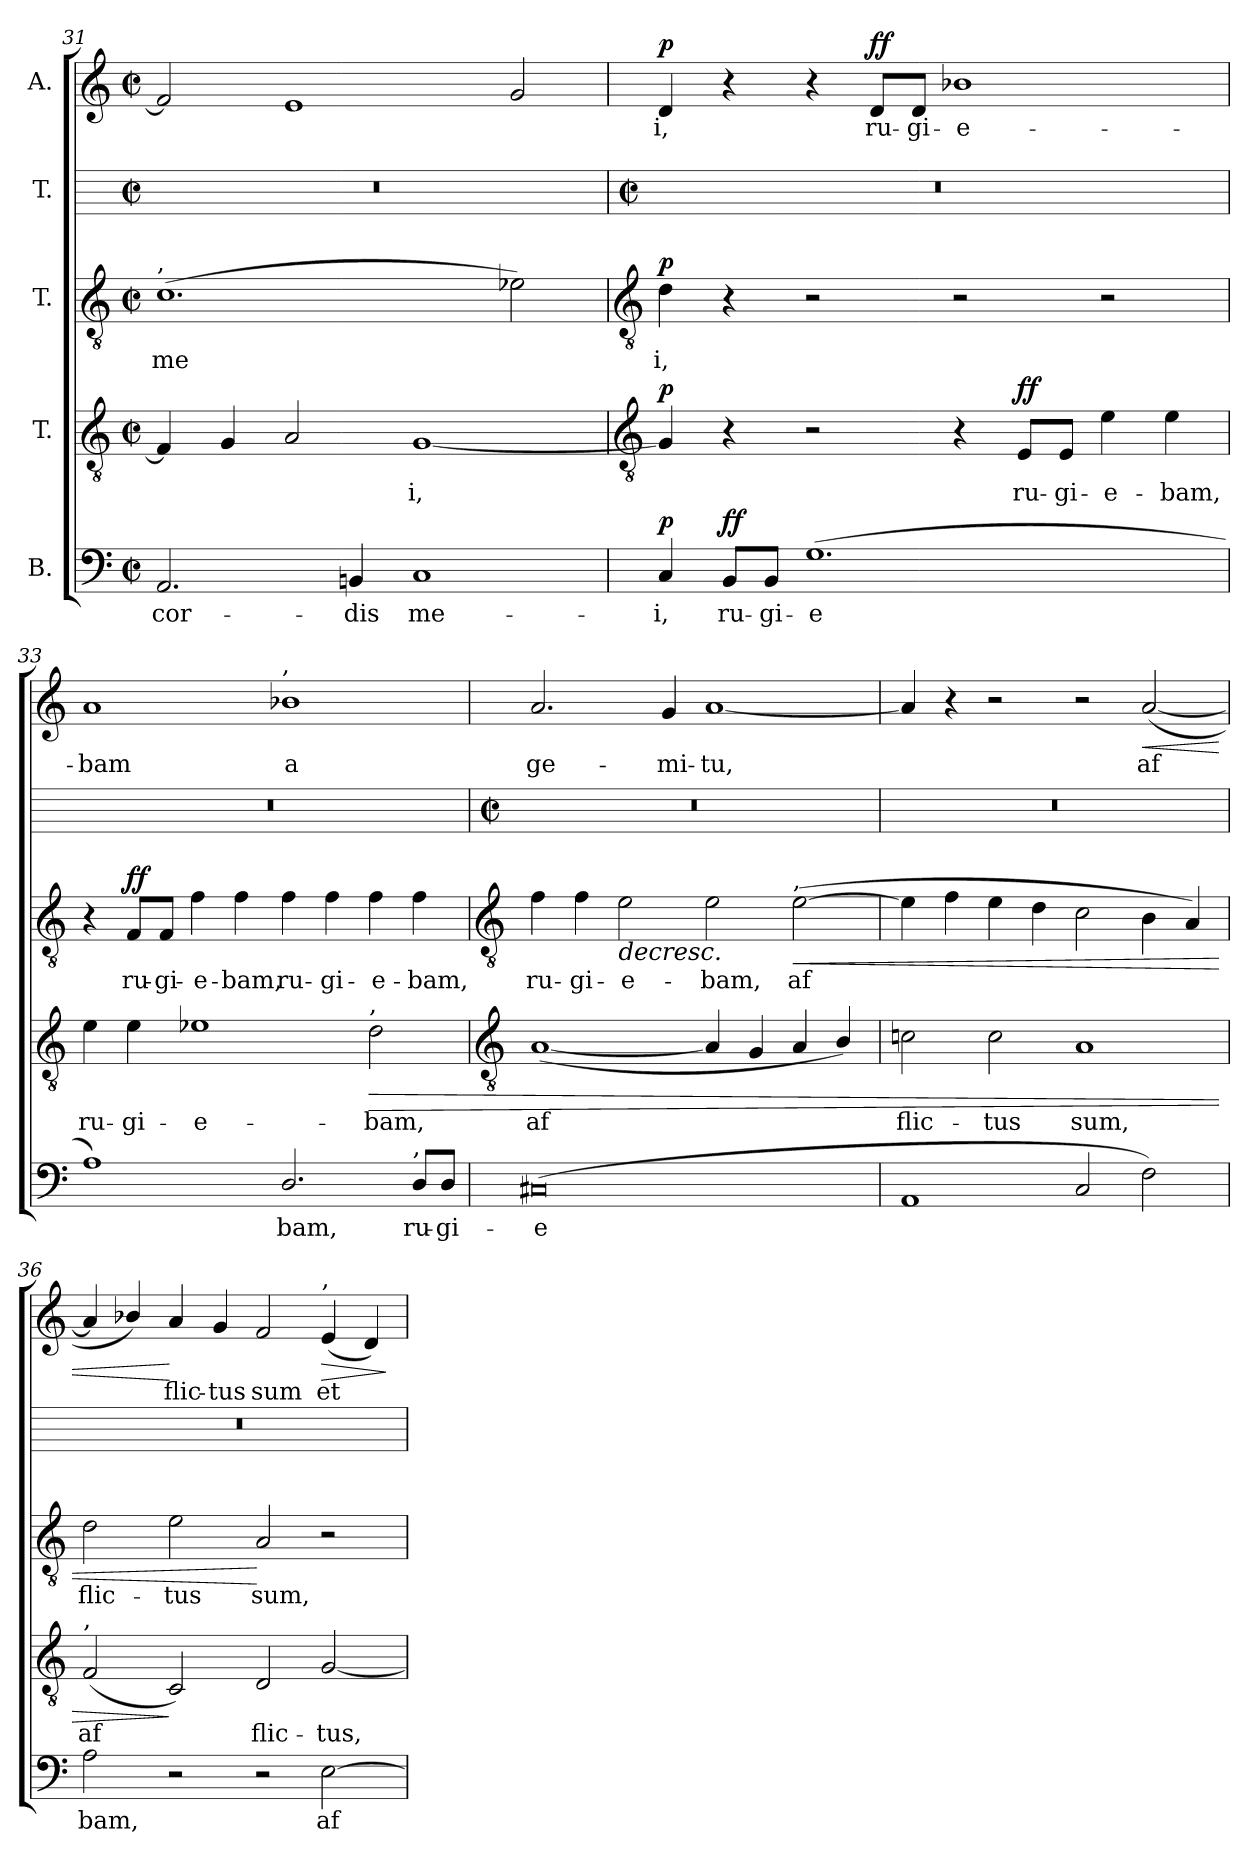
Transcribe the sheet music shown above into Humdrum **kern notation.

**kern	**text	**dynam	**kern	**text	**dynam	**kern	**text	**dynam	**kern	**kern	**text	**dynam
*part5	*part5	*part5	*part4	*part4	*part4	*part3	*part3	*part3	*part2	*part1	*part1	*part1
*staff5	*staff5	*staff5	*staff4	*staff4	*staff4	*staff3	*staff3	*staff3	*staff2	*staff1	*staff1	*staff1
*I"B.	*	*	*I"T.	*	*	*I"T.	*	*	*I"T.	*I"A.	*	*
*clefF4	*	*	*clefGv2	*	*	*clefGv2	*	*	*	*clefG2	*	*
*k[]	*	*	*k[]	*	*	*k[]	*	*	*	*k[]	*	*
*C:	*	*	*C:	*	*	*C:	*	*	*	*C:	*	*
*M4/2	*	*	*M4/2	*	*	*M4/2	*	*	*M4/2	*M4/2	*	*
*met(c|)	*	*	*met(c|)	*	*	*met(c|)	*	*	*met(c|)	*met(c|)	*	*
=31	=31	=31	=31	=31	=31	=31	=31	=31	=31	=31	=31	=31
!	!	!	!	!	!	!LO:TX:a:t=,	!	!	!	!	!	!
!	!LO:LY:b	!	!	!	!	!	!LO:LY:b	!	!	!	!	!
2.AA	cor-	.	4F]	.	.	(>1.c	me	.	0r	2f]	.	.
.	.	.	4G	.	.	.	.	.	.	.	.	.
.	.	.	2A	.	.	.	.	.	.	1e	.	.
!	!LO:LY:b	!	!	!	!	!	!	!	!	!	!	!
4BBn	-dis	.	.	.	.	.	.	.	.	.	.	.
!	!LO:LY:b	!	!	!LO:LY:b	!	!	!	!	!	!	!	!
1C	me-	.	[1G	i,	.	.	.	.	.	.	.	.
.	.	.	.	.	.	2e-X)	.	.	.	2g	.	.
!!LO:LB:g=z
=32	=32	=32	=32	=32	=32	=32	=32	=32	=32	=32	=32	=32
*	*	*	*clefGv2	*	*	*clefGv2	*	*	*	*	*	*
*	*	*	*	*	*	*	*	*	*M4/2	*	*	*
*	*	*	*	*	*	*	*	*	*met(c|)	*	*	*
!	!LO:LY:b	!LO:DY:a	!	!	!LO:DY:a	!	!LO:LY:b	!LO:DY:a	!	!	!LO:LY:b	!LO:DY:a
4C	-i,	p	4G]	.	p	4d	i,	p	0r	4d	i,	p
!	!LO:LY:b	!LO:DY:a	!	!	!	!	!	!	!	!	!	!
8BBL	ru-	ff	4r	.	.	4r	.	.	.	4r	.	.
!	!LO:LY:b	!	!	!	!	!	!	!	!	!	!	!
8BBJ	-gi-	.	.	.	.	.	.	.	.	.	.	.
!	!LO:LY:b	!	!	!	!	!	!	!	!	!	!	!
(>1.G	-e	.	2r	.	.	2r	.	.	.	4r	.	.
!	!	!	!	!	!	!	!	!	!	!	!LO:LY:b	!LO:DY:a
.	.	.	.	.	.	.	.	.	.	8dL	ru-	ff
!	!	!	!	!	!	!	!	!	!	!	!LO:LY:b	!
.	.	.	.	.	.	.	.	.	.	8dJ	-gi-	.
!	!	!	!	!	!	!	!	!	!	!	!LO:LY:b	!
.	.	.	4r	.	.	2r	.	.	.	1b-X	-e-	.
!	!	!	!	!LO:LY:b	!LO:DY:a	!	!	!	!	!	!	!
.	.	.	8EL	ru-	ff	.	.	.	.	.	.	.
!	!	!	!	!LO:LY:b	!	!	!	!	!	!	!	!
.	.	.	8EJ	-gi-	.	.	.	.	.	.	.	.
!	!	!	!	!LO:LY:b	!	!	!	!	!	!	!	!
.	.	.	4e	-e-	.	2r	.	.	.	.	.	.
!	!	!	!	!LO:LY:b	!	!	!	!	!	!	!	!
.	.	.	4e	-bam,	.	.	.	.	.	.	.	.
=33	=33	=33	=33	=33	=33	=33	=33	=33	=33	=33	=33	=33
!	!	!	!	!LO:LY:b	!	!	!	!	!	!	!LO:LY:b	!
1A)	.	.	4e	ru-	.	4r	.	.	0r	1a	-bam	.
!	!	!	!	!LO:LY:b	!	!	!LO:LY:b	!LO:DY:a	!	!	!	!
.	.	.	4e	-gi-	.	8FL	ru-	ff	.	.	.	.
!	!	!	!	!	!	!	!LO:LY:b	!	!	!	!	!
.	.	.	.	.	.	8FJ	-gi-	.	.	.	.	.
!	!	!	!	!LO:LY:b	!	!	!LO:LY:b	!	!	!	!	!
.	.	.	1e-X	-e-	.	4f	-e-	.	.	.	.	.
!	!	!	!	!	!	!	!LO:LY:b	!	!	!	!	!
.	.	.	.	.	.	4f	-bam,	.	.	.	.	.
!	!	!	!	!	!	!	!	!	!	!LO:TX:a:t=,	!	!
!	!LO:LY:b	!	!	!	!	!	!LO:LY:b	!	!	!	!LO:LY:b	!
2.D/	bam,	.	.	.	.	4f	ru-	.	.	1b-X	a	.
!	!	!	!	!	!	!	!LO:LY:b	!	!	!	!	!
.	.	.	.	.	.	4f	-gi-	.	.	.	.	.
!	!	!	!LO:TX:a:t=,	!	!	!	!	!	!	!	!	!
!	!	!	!	!LO:LY:b	!LO:HP:b	!	!LO:LY:b	!	!	!	!	!
.	.	.	2d	-bam,	>	4f	-e-	.	.	.	.	.
!LO:TX:a:t=,	!	!	!	!	!	!	!	!	!	!	!	!
!	!LO:LY:b	!	!	!	!	!	!LO:LY:b	!	!	!	!	!
8D/L	ru-	.	.	.	.	4f	-bam,	.	.	.	.	.
!	!LO:LY:b	!	!	!	!	!	!	!	!	!	!	!
8D/J	-gi-	.	.	.	.	.	.	.	.	.	.	.
!!LO:LB:g=z
=34	=34	=34	=34	=34	=34	=34	=34	=34	=34	=34	=34	=34
*	*	*	*clefGv2	*	*	*clefGv2	*	*	*	*	*	*
*	*	*	*	*	*	*	*	*	*M4/2	*	*	*
*	*	*	*	*	*	*	*	*	*met(c|)	*	*	*
!	!LO:LY:b	!	!	!LO:LY:b	!	!	!LO:LY:b	!	!	!	!LO:LY:b	!
(<0C#X	-e	.	(<[1A	af	.	4f	ru-	.	0r	2.a	ge-	.
!	!	!	!	!	!	!	!LO:LY:b	!	!	!	!	!
.	.	.	.	.	.	4f	-gi-	.	.	.	.	.
!	!	!	!	!	!	!	!LO:LY:b	!LO:HP:b	!	!	!	!
.	.	.	.	.	.	2e	-e-	>	.	.	.	.
!	!	!	!	!	!	!	!	!	!	!	!LO:LY:b	!
.	.	.	.	.	.	.	.	.	.	4g	-mi-	.
!	!	!	!	!	!	!	!LO:LY:b	!	!	!	!LO:LY:b	!
.	.	.	4A]	.	.	2e	-bam,	.	.	[1a	-tu,	.
.	.	.	4G	.	.	.	.	.	.	.	.	.
!	!	!	!	!	!	!LO:TX:a:t=,	!	!	!	!	!	!
!	!	!	!	!	!	!	!LO:LY:b	!LO:HP:b	!	!	!	!
.	.	.	4A	.	.	(>[2e	af	<	.	.	.	.
.	.	.	4B/)	.	.	.	.	.	.	.	.	.
=35	=35	=35	=35	=35	=35	=35	=35	=35	=35	=35	=35	=35
!	!	!	!	!LO:LY:b	!	!	!	!	!	!	!	!
1AA	.	.	2cn	flic-	.	4e]	.	.	0r	4a]	.	.
.	.	.	.	.	.	4f	.	.	.	4r	.	.
!	!	!	!	!LO:LY:b	!	!	!	!	!	!	!	!
.	.	.	2c	-tus	.	4e	.	.	.	2r	.	.
.	.	.	.	.	.	4d	.	]	.	.	.	.
!	!	!	!	!LO:LY:b	!	!	!	!	!	!	!	!
2C	.	.	1A	sum,	.	2c	.	.	.	2r	.	.
!	!	!	!	!	!	!	!	!	!	!	!LO:LY:b	!LO:HP:b
2F)	.	.	.	.	.	4B	.	.	.	(<[2a	af	<
.	.	.	.	.	.	4A)	.	.	.	.	.	.
=36	=36	=36	=36	=36	=36	=36	=36	=36	=36	=36	=36	=36
!	!	!	!LO:TX:a:t=,	!	!	!	!	!	!	!	!	!
!	!LO:LY:b	!	!	!LO:LY:b	!	!	!LO:LY:b	!	!	!	!	!
2A	bam,	.	(<2F	af	.	2d	flic-	.	0r	4a]	.	.
.	.	.	.	.	.	.	.	.	.	4b-X/)	.	.
!	!	!	!	!	!	!	!LO:LY:b	!	!	!	!LO:LY:b	!
2r	.	.	2C)	.	]	2e	-tus	.	.	4a	flic-	[
!	!	!	!	!	!	!	!	!	!	!	!LO:LY:b	!
.	.	.	.	.	.	.	.	.	.	4g	-tus	.
!	!	!	!	!LO:LY:b	!	!	!LO:LY:b	!	!	!	!LO:LY:b	!
2r	.	.	2D	flic-	.	2A	sum,	[	.	2f	sum	.
!	!	!	!	!	!	!	!	!	!	!LO:TX:a:t=,	!	!
!	!LO:LY:b	!	!	!LO:LY:b	!	!	!	!	!	!	!LO:LY:b	!LO:HP:b
[2E	af	.	[2G	-tus,	.	2r	.	.	.	(<4e	et	>
.	.	.	.	.	.	.	.	.	.	4d)	.	.
.	.	.	.	.	.	.	.	.	.	.	.	]
=	=	=	=	=	=	=	=	=	=	=	=	=
*-	*-	*-	*-	*-	*-	*-	*-	*-	*-	*-	*-	*-
